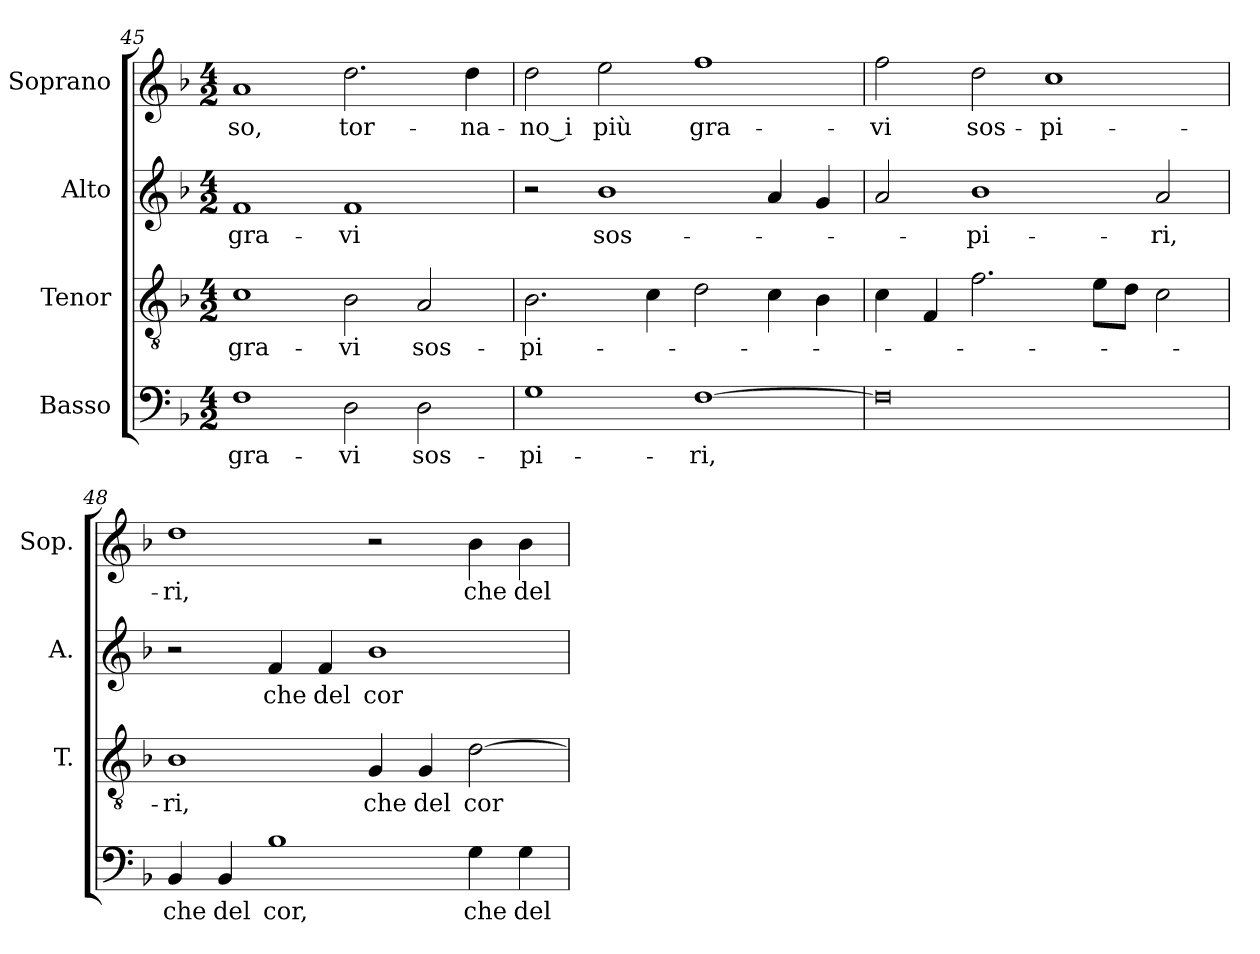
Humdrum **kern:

**kern	**text	**kern	**text	**kern	**text	**kern	**text
*part4	*part4	*part3	*part3	*part2	*part2	*part1	*part1
*staff4	*staff4	*staff3	*staff3	*staff2	*staff2	*staff1	*staff1
*I"Basso	*	*I"Tenor	*	*I"Alto	*	*I"Soprano	*
*	*	*I'T.	*	*I'A.	*	*I'Sop.	*
*clefF4	*	*clefGv2	*	*clefG2	*	*clefG2	*
*	*	*ITrd7c12	*	*	*	*	*
*k[b-]	*	*k[b-]	*	*k[b-]	*	*k[b-]	*
*F:	*	*F:	*	*F:	*	*F:	*
*M4/2	*	*M4/2	*	*M4/2	*	*M4/2	*
=45	=45	=45	=45	=45	=45	=45	=45
!	!LO:LY:b:color=#000000	!	!	!	!	!	!
!	!	!	!LO:LY:b:color=#000000	!	!	!	!
!	!	!	!	!	!LO:LY:b:color=#000000	!	!
!	!	!	!	!	!	!	!LO:LY:b:color=#000000
1Fi	gra-	1Ci	gra-	1fi	gra-	1ai	-so,
!	!LO:LY:b:color=#000000	!	!	!	!	!	!
!	!	!	!LO:LY:b:color=#000000	!	!	!	!
!	!	!	!	!	!LO:LY:b:color=#000000	!	!
!	!	!	!	!	!	!	!LO:LY:b:color=#000000
2Di\	-vi	2BB-i\	-vi	1fi	-vi	2.ddi\	tor-
!	!LO:LY:b:color=#000000	!	!	!	!	!	!
!	!	!	!LO:LY:b:color=#000000	!	!	!	!
2Di\	sos-	2AAi/	sos-	.	.	.	.
!	!	!	!	!	!	!	!LO:LY:b:color=#000000
.	.	.	.	.	.	4ddi\	-na-
!!LO:LB:g=z
=46	=46	=46	=46	=46	=46	=46	=46
!	!LO:LY:b:color=#000000	!	!	!	!	!	!
!	!	!	!LO:LY:b:color=#000000	!	!	!	!
!	!	!	!	!	!	!	!LO:LY:b:color=#000000
1Gi	-pi-	2.BB-i\	-pi-	2r	.	2ddi\	-no_i
!	!	!	!	!	!LO:LY:b:color=#000000	!	!
!	!	!	!	!	!	!	!LO:LY:b:color=#000000
.	.	.	.	1b-i	sos-	2eei\	più
.	.	4Ci\	.	.	.	.	.
!	!LO:LY:b:color=#000000	!	!	!	!	!	!
!	!	!	!	!	!	!	!LO:LY:b:color=#000000
[>1Fi	-ri,	2Di\	.	.	.	1ffi	gra-
.	.	4Ci\	.	4ai/	.	.	.
.	.	4BB-i\	.	4gi/	.	.	.
=47	=47	=47	=47	=47	=47	=47	=47
!	!	!	!	!	!	!	!LO:LY:b:color=#000000
0Fi]	.	4Ci\	.	2ai/	.	2ffi\	-vi
.	.	4FFi/	.	.	.	.	.
!	!	!	!	!	!LO:LY:b:color=#000000	!	!
!	!	!	!	!	!	!	!LO:LY:b:color=#000000
.	.	2.Fi\	.	1b-i	-pi-	2ddi\	sos-
!	!	!	!	!	!	!	!LO:LY:b:color=#000000
.	.	.	.	.	.	1cci	-pi-
.	.	8Ei\L	.	.	.	.	.
.	.	8Di\J	.	.	.	.	.
!	!	!	!	!	!LO:LY:b:color=#000000	!	!
.	.	2Ci\	.	2ai/	-ri,	.	.
=48	=48	=48	=48	=48	=48	=48	=48
!	!LO:LY:b:color=#000000	!	!	!	!	!	!
!	!	!	!LO:LY:b:color=#000000	!	!	!	!
!	!	!	!	!	!	!	!LO:LY:b:color=#000000
4BB-i/	che	1BB-i	-ri,	2r	.	1ddi	-ri,
!	!LO:LY:b:color=#000000	!	!	!	!	!	!
4BB-i/	del	.	.	.	.	.	.
!	!LO:LY:b:color=#000000	!	!	!	!	!	!
!	!	!	!	!	!LO:LY:b:color=#000000	!	!
1B-i	cor,	.	.	4fi/	che	.	.
!	!	!	!	!	!LO:LY:b:color=#000000	!	!
.	.	.	.	4fi/	del	.	.
!	!	!	!LO:LY:b:color=#000000	!	!	!	!
!	!	!	!	!	!LO:LY:b:color=#000000	!	!
.	.	4GGi/	che	1b-i	cor	2r	.
!	!	!	!LO:LY:b:color=#000000	!	!	!	!
.	.	4GGi/	del	.	.	.	.
!	!LO:LY:b:color=#000000	!	!	!	!	!	!
!	!	!	!LO:LY:b:color=#000000	!	!	!	!
!	!	!	!	!	!	!	!LO:LY:b:color=#000000
4Gi\	che	[>2Di\	cor	.	.	4b-i\	che
!	!LO:LY:b:color=#000000	!	!	!	!	!	!
!	!	!	!	!	!	!	!LO:LY:b:color=#000000
4Gi\	del	.	.	.	.	4b-i\	del
=	=	=	=	=	=	=	=
*-	*-	*-	*-	*-	*-	*-	*-
